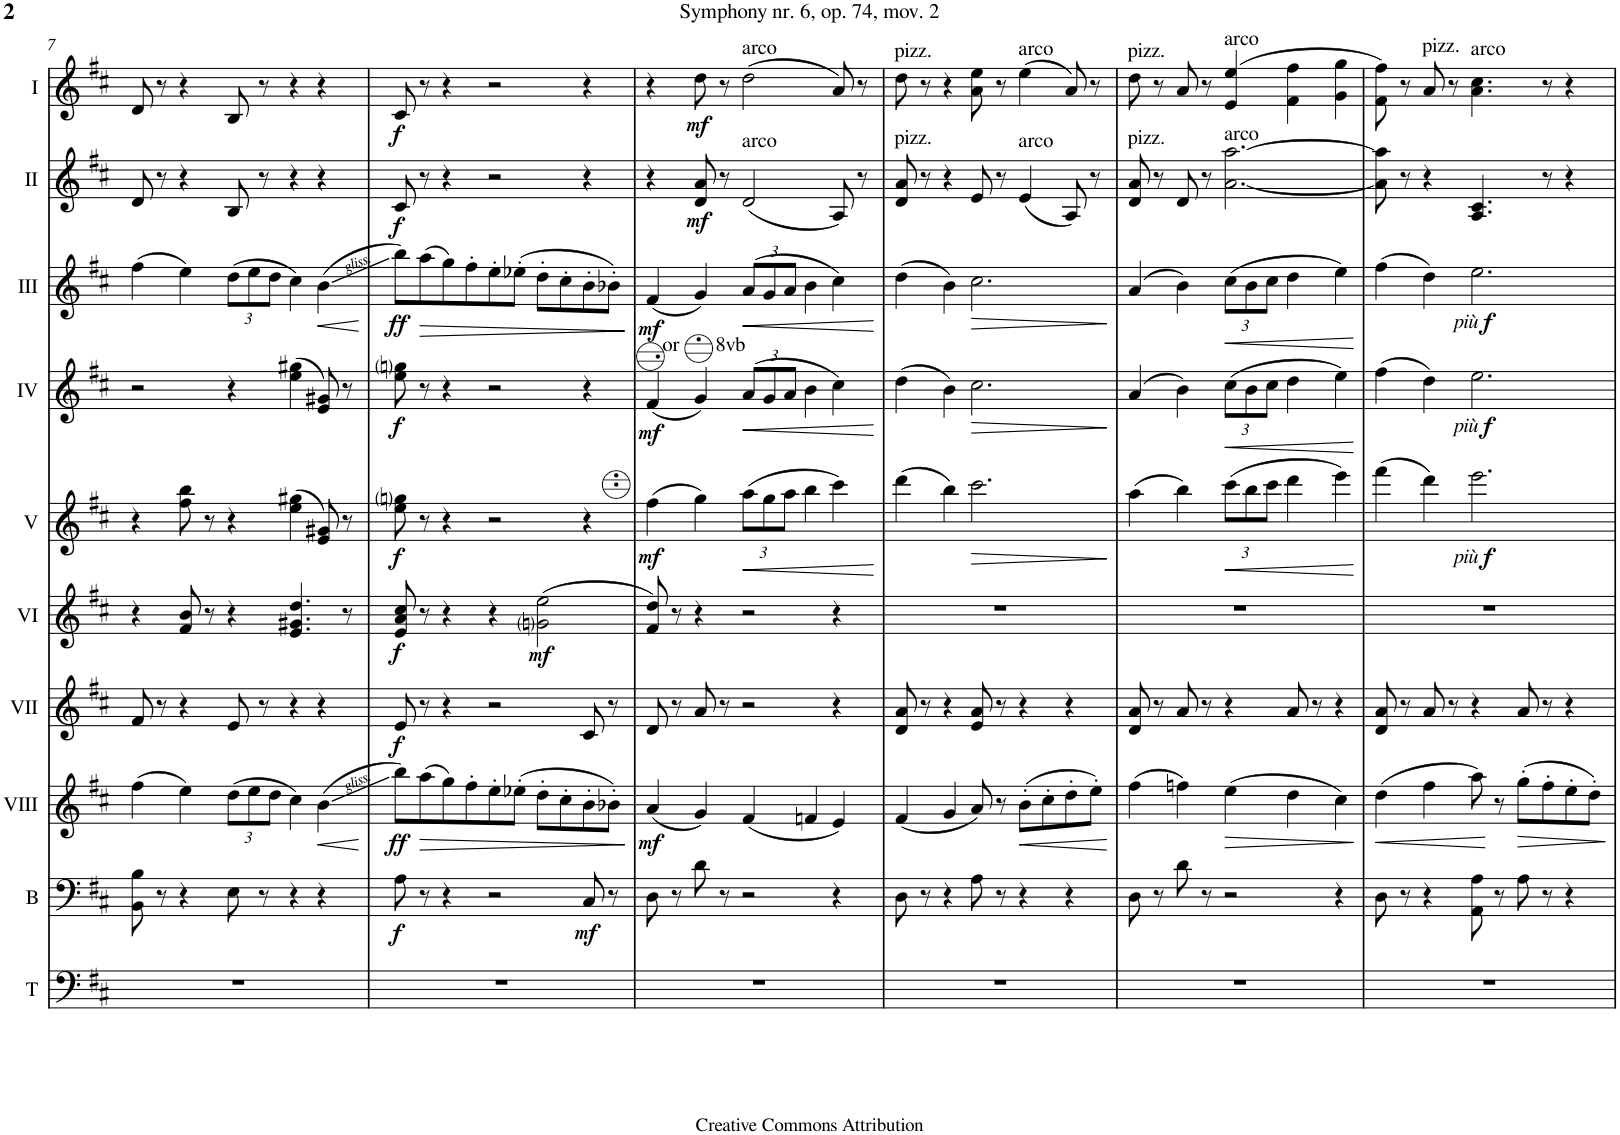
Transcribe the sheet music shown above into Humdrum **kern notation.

**kern	**kern	**dynam	**kern	**dynam	**kern	**dynam	**kern	**dynam	**kern	**dynam	**kern	**dynam	**kern	**dynam	**kern	**dynam	**kern	**dynam
*part10	*part9	*part9	*part8	*part8	*part7	*part7	*part6	*part6	*part5	*part5	*part4	*part4	*part3	*part3	*part2	*part2	*part1	*part1
*staff10	*staff9	*staff9	*staff8	*staff8	*staff7	*staff7	*staff6	*staff6	*staff5	*staff5	*staff4	*staff4	*staff3	*staff3	*staff2	*staff2	*staff1	*staff1
*I"Timp.	*I"Bass	*	*I"Acc. 8	*	*I"Acc. 7	*	*I"Acc. 6	*	*I"Acc. 5	*	*I"Acc. 4	*	*I"Acc. 3	*	*I"Acc. 2	*	*I"Acc. 1	*
*I'T	*I'B	*	*	*	*	*	*	*	*	*	*	*	*	*	*	*	*	*
!!LO:PB:g=z
*clefF4	*clefF4	*	*clefG2	*	*clefG2	*	*clefG2	*	*clefG2	*	*clefG2	*	*clefG2	*	*clefG2	*	*clefG2	*
*	*Trd7c12	*	*Trd7c12	*	*Trd7c12	*	*Trd7c12	*	*Trd7c12	*	*	*	*Trd7c12	*	*	*	*	*
*k[f#c#]	*k[f#c#]	*	*k[f#c#]	*	*k[f#c#]	*	*k[f#c#]	*	*k[f#c#]	*	*k[f#c#]	*	*k[f#c#]	*	*k[f#c#]	*	*k[f#c#]	*
*M5/4	*M5/4	*	*M5/4	*	*M5/4	*	*M5/4	*	*M5/4	*	*M5/4	*	*M5/4	*	*M5/4	*	*M5/4	*
=7	=7	=7	=7	=7	=7	=7	=7	=7	=7	=7	=7	=7	=7	=7	=7	=7	=7	=7
4%5r	8BB\ 8B\	.	(4ff#\	.	8f#/	.	4r	.	4r	.	2r	.	(4ff#\	.	8d/	.	8d/	.
.	8r	.	.	.	8r	.	.	.	.	.	.	.	.	.	8r	.	8r	.
.	4r	.	4ee\)	.	4r	.	8f#/ 8b/	.	8ff#\ 8bb\	.	.	.	4ee\)	.	4r	.	4r	.
.	.	.	.	.	.	.	8r	.	8r	.	.	.	.	.	.	.	.	.
*	*	*	*Xbrackettup	*	*	*	*	*	*	*	*	*	*Xbrackettup	*	*	*	*	*
.	8E\	.	(12dd\L	.	8e/	.	4r	.	4r	.	4r	.	(12dd\L	.	8B/	.	8B/	.
.	.	.	12ee\	.	.	.	.	.	.	.	.	.	12ee\	.	.	.	.	.
.	8r	.	.	.	8r	.	.	.	.	.	.	.	.	.	8r	.	8r	.
.	.	.	12dd\J	.	.	.	.	.	.	.	.	.	12dd\J	.	.	.	.	.
.	4r	.	4cc#\)	.	4r	.	4.e/ 4.g#X/ 4.dd/	.	(4ee\ 4gg#X\	.	(4ee\ 4gg#X\	.	4cc#\)	.	4r	.	4r	.
!	!	!	!	!LO:HP:b	!	!	!	!	!	!	!	!	!	!LO:HP:b	!	!	!	!
.	4r	.	(4b\	<	4r	.	.	.	8e/ 8g#X/)	.	8e/ 8g#X/)	.	(4b\	<	4r	.	4r	.
.	.	.	.	.	.	.	8r	.	8r	.	8r	.	.	.	.	.	.	.
.	.	.	.	[	.	.	.	.	.	.	.	.	.	[	.	.	.	.
=8	=8	=8	=8	=8	=8	=8	=8	=8	=8	=8	=8	=8	=8	=8	=8	=8	=8	=8
!	!	!LO:DY:b	!	!LO:DY:b	!	!LO:DY:b	!	!LO:DY:b	!	!LO:DY:b	!	!LO:DY:b	!	!LO:DY:b	!	!LO:DY:b	!	!LO:DY:b
4%5r	8A\	f	8bb\L)	ff	8e/	f	8e/ 8a/ 8cc#/	f	8ee\ 8ggni\	f	8ee\ 8ggni\	f	8bb\L)	ff	8c#/	f	8c#/	f
!	!	!	!	!LO:HP:b	!	!	!	!	!	!	!	!	!	!LO:HP:b	!	!	!	!
.	8r	.	(8aa\	>	8r	.	8r	.	8r	.	8r	.	(8aa\	>	8r	.	8r	.
.	4r	.	8gg\)	.	4r	.	4r	.	4r	.	4r	.	8gg\)	.	4r	.	4r	.
.	.	.	8ff#'\	.	.	.	.	.	.	.	.	.	8ff#'\	.	.	.	.	.
.	2r	.	8ee'\	.	2r	.	4r	.	2r	.	2r	.	8ee'\	.	2r	.	2r	.
.	.	.	(8ee-X'\J	.	.	.	.	.	.	.	.	.	(8ee-X'\J	.	.	.	.	.
!	!	!	!	!	!	!	!	!LO:DY:b	!	!	!	!	!	!	!	!	!	!
.	.	.	8dd'\L	.	.	.	(2gni\ 2ee\	mf	.	.	.	.	8dd'\L	.	.	.	.	.
.	.	.	8cc#'\	.	.	.	.	.	.	.	.	.	8cc#'\	.	.	.	.	.
!	!	!LO:DY:b	!	!	!	!	!	!	!	!	!	!	!	!	!	!	!	!
.	8C#/	mf	8b'\	.	8c#/	.	.	.	4r	.	4r	.	8b'\	.	4r	.	4r	.
.	8r	.	8b-X'\J)	.	8r	.	.	.	.	.	.	.	8b-X'\J)	.	.	.	.	.
.	.	.	.	]	.	.	.	.	.	.	.	.	.	]	.	.	.	.
=9	=9	=9	=9	=9	=9	=9	=9	=9	=9	=9	=9	=9	=9	=9	=9	=9	=9	=9
!	!	!	!	!LO:DY:b	!	!	!	!	!	!LO:DY:b	!	!LO:DY:b	!	!LO:DY:b	!	!	!	!
*	*	*	*	*	*	*	*	*	*	*	*^	*	*	*	*	*	*	*
4%5r	8D\	.	(4a/	mf	8d/	.	8f#/ 8dd/)	.	(4fff#\	mf	(4f#/	8ryy	mf	(4f#/	mf	4r	.	4r	.
!	!	!	!	!	!	!	!	!	!	!	!	!LO:TX:a:t=or       8vb	!	!	!	!	!	!	!
.	8r	.	.	.	8r	.	8r	.	.	.	.	1ryy	.	.	.	.	.	.	.
!	!	!	!	!	!	!	!	!	!	!	!	!	!	!	!	!	!LO:DY:b	!	!LO:DY:b
.	8d\	.	4g/)	.	8a/	.	4r	.	4ggg\)	.	4g/)	.	.	4g/)	.	8d/ 8a/	mf	8dd\	mf
.	8r	.	.	.	8r	.	.	.	.	.	.	.	.	.	.	8r	.	8r	.
*	*	*	*	*	*	*	*	*	*Xbrackettup	*	*	*	*	*	*	*	*	*	*
!	!	!	!	!	!	!	!	!	!	!LO:HP:b	!	!	!	!	!	!	!	!	!
*	*	*	*	*	*	*	*	*	*	*	*Xbrackettup	*	*	*	*	*	*	*	*
!	!	!	!	!	!	!	!	!	!	!	!	!	!	!	!	!	!	!LO:TX:a:t=arco	!
!	!	!	!	!	!	!	!	!	!	!	!	!	!	!	!	!LO:TX:a:t=arco	!	!	!
!	!	!	!	!	!	!	!	!	!	!	!	!	!LO:HP:b	!	!LO:HP:b	!	!	!	!
.	2r	.	(4f#/	.	2r	.	2r	.	(12aaa\L	<	(12a/L	.	<	(12a/L	<	(2d/	.	(2dd\	.
.	.	.	.	.	.	.	.	.	12ggg\	.	12g/	.	.	12g/	.	.	.	.	.
.	.	.	.	.	.	.	.	.	12aaa\J	.	12a/J	.	.	12a/J	.	.	.	.	.
.	.	.	4fn/	.	.	.	.	.	4bbb\	.	4b\	.	.	4b\	.	.	.	.	.
.	4r	.	4e/)	.	4r	.	4r	.	4cccc#\)	.	4cc#\)	.	.	4cc#\)	.	8A/)	.	8a/)	.
.	.	.	.	.	.	.	.	.	.	.	.	8ryy	.	.	.	8r	.	8r	.
.	.	.	.	.	.	.	.	.	.	[	.	.	[	.	[	.	.	.	.
=10	=10	=10	=10	=10	=10	=10	=10	=10	=10	=10	=10	=10	=10	=10	=10	=10	=10	=10	=10
!	!	!	!	!	!	!	!	!	!	!	!	!	!	!	!	!	!	!LO:TX:a:t=pizz.	!
!	!	!	!	!	!	!	!	!	!	!	!	!	!	!	!	!LO:TX:a:t=pizz.	!	!	!
*	*	*	*	*	*	*	*	*	*	*	*v	*v	*	*	*	*	*	*	*
4%5r	8D\	.	(4f#/	.	8d/ 8a/	.	4%5r	.	(4dddd\	.	(4dd\	.	(4dd\	.	8d/ 8a/	.	8dd\	.
.	8r	.	.	.	8r	.	.	.	.	.	.	.	.	.	8r	.	8r	.
.	4r	.	4g/	.	4r	.	.	.	4bbb\)	.	4b\)	.	4b\)	.	4r	.	4r	.
!	!	!	!	!	!	!	!	!	!	!LO:HP:b	!	!LO:HP:b	!	!LO:HP:b	!	!	!	!
.	8A\	.	8a/)	.	8e/ 8a/	.	.	.	2.cccc#\	>	2.cc#\	>	2.cc#\	>	8e/	.	8a\ 8ee\	.
.	8r	.	8r	.	8r	.	.	.	.	.	.	.	.	.	8r	.	8r	.
!	!	!	!	!	!	!	!	!	!	!	!	!	!	!	!	!	!LO:TX:a:t=arco	!
!	!	!	!	!	!	!	!	!	!	!	!	!	!	!	!LO:TX:a:t=arco	!	!	!
!	!	!	!	!LO:HP:b	!	!	!	!	!	!	!	!	!	!	!	!	!	!
.	4r	.	(8b'\L	<	4r	.	.	.	.	.	.	.	.	.	(4e/	.	(4ee\	.
.	.	.	8cc#'\	.	.	.	.	.	.	.	.	.	.	.	.	.	.	.
.	4r	.	8dd'\	.	4r	.	.	.	.	.	.	.	.	.	8A/)	.	8a/)	.
.	.	.	8ee'\J)	.	.	.	.	.	.	.	.	.	.	.	8r	.	8r	.
.	.	.	.	[	.	.	.	.	.	]	.	]	.	]	.	.	.	.
=11	=11	=11	=11	=11	=11	=11	=11	=11	=11	=11	=11	=11	=11	=11	=11	=11	=11	=11
!	!	!	!	!	!	!	!	!	!	!	!	!	!	!	!	!	!LO:TX:a:t=pizz.	!
!	!	!	!	!	!	!	!	!	!	!	!	!	!	!	!LO:TX:a:t=pizz.	!	!	!
4%5r	8D\	.	(4ff#\	.	8d/ 8a/	.	4%5r	.	(4aaa\	.	(4a/	.	(4a/	.	8d/ 8a/	.	8dd\	.
.	8r	.	.	.	8r	.	.	.	.	.	.	.	.	.	8r	.	8r	.
.	8d\	.	4ffn\)	.	8a/	.	.	.	4bbb\)	.	4b\)	.	4b\)	.	8d/	.	8a/	.
.	8r	.	.	.	8r	.	.	.	.	.	.	.	.	.	8r	.	8r	.
!	!	!	!	!	!	!	!	!	!	!	!	!	!	!	!	!	!LO:TX:a:t=arco	!
!	!	!	!	!	!	!	!	!	!	!	!	!	!	!	!LO:TX:a:t=arco	!	!	!
!	!	!	!	!LO:HP:b	!	!	!	!	!	!LO:HP:b	!	!LO:HP:b	!	!LO:HP:b	!	!	!	!
.	2r	.	(4ee\	>	4r	.	.	.	(12cccc#\L	<	(12cc#\L	<	(12cc#\L	<	[2.a\ [2.aa\	.	(4e/ 4ee/	.
.	.	.	.	.	.	.	.	.	12bbb\	.	12b\	.	12b\	.	.	.	.	.
.	.	.	.	.	.	.	.	.	12cccc#\J	.	12cc#\J	.	12cc#\J	.	.	.	.	.
.	.	.	4dd\	.	8a/	.	.	.	4dddd\	.	4dd\	.	4dd\	.	.	.	4f#\ 4ff#\	.
.	.	.	.	.	8r	.	.	.	.	.	.	.	.	.	.	.	.	.
.	4r	.	4cc#\)	.	4r	.	.	.	4eeee\)	.	4ee\)	.	4ee\)	.	.	.	4g\ 4gg\	.
.	.	.	.	]	.	.	.	.	.	[	.	[	.	[	.	.	.	.
=12	=12	=12	=12	=12	=12	=12	=12	=12	=12	=12	=12	=12	=12	=12	=12	=12	=12	=12
!	!	!	!	!LO:HP:b	!	!	!	!	!	!	!	!	!	!	!	!	!	!
4%5r	8D\	.	(4dd\	<	8d/ 8a/	.	4%5r	.	(4ffff#\	.	(4ff#\	.	(4ff#\	.	8a\] 8aa\]	.	8f#\ 8ff#\)	.
.	8r	.	.	.	8r	.	.	.	.	.	.	.	.	.	8r	.	8r	.
!	!	!	!	!	!	!	!	!	!	!	!	!	!	!	!	!	!LO:TX:a:t=pizz.	!
.	4r	.	4ff#\	.	8a/	.	.	.	4dddd\)	.	4dd\)	.	4dd\)	.	4r	.	8a/	.
.	.	.	.	.	8r	.	.	.	.	.	.	.	.	.	.	.	8r	.
!	!	!	!	!	!	!	!	!	!	!	!	!	!	!	!	!	!LO:TX:a:t=arco	!
!	!	!	!	!	!	!	!	!	!	!LO:DY:b	!	!	!	!	!	!	!	!
!	!	!	!	!	!	!	!	!	!	!LO:DY:n=1:b	!	!LO:DY:b	!	!	!	!	!	!
!	!	!	!	!	!	!	!	!	!	!	!	!LO:DY:n=1:b	!	!LO:DY:b	!	!	!	!
!	!	!	!	!	!	!	!	!	!	!	!	!	!	!LO:DY:n=1:b	!	!	!	!
.	8AA\ 8A\	.	8aa\)	.	4r	.	.	.	2.eeee\	other-dynamics f	2.ee\	other-dynamics f	2.ee\	other-dynamics f	4.A/ 4.c#/	.	4.a\ 4.cc#\	.
.	8r	.	8r	[	.	.	.	.	.	.	.	.	.	.	.	.	.	.
!	!	!	!	!LO:HP:b	!	!	!	!	!	!	!	!	!	!	!	!	!	!
.	8A\	.	(8gg'\L	>	8a/	.	.	.	.	.	.	.	.	.	.	.	.	.
.	8r	.	8ff#'\	.	8r	.	.	.	.	.	.	.	.	.	8r	.	8r	.
.	4r	.	8ee'\	.	4r	.	.	.	.	.	.	.	.	.	4r	.	4r	.
.	.	.	8dd'\J)	.	.	.	.	.	.	.	.	.	.	.	.	.	.	.
.	.	.	.	]	.	.	.	.	.	.	.	.	.	.	.	.	.	.
=	=	=	=	=	=	=	=	=	=	=	=	=	=	=	=	=	=	=
*-	*-	*-	*-	*-	*-	*-	*-	*-	*-	*-	*-	*-	*-	*-	*-	*-	*-	*-
